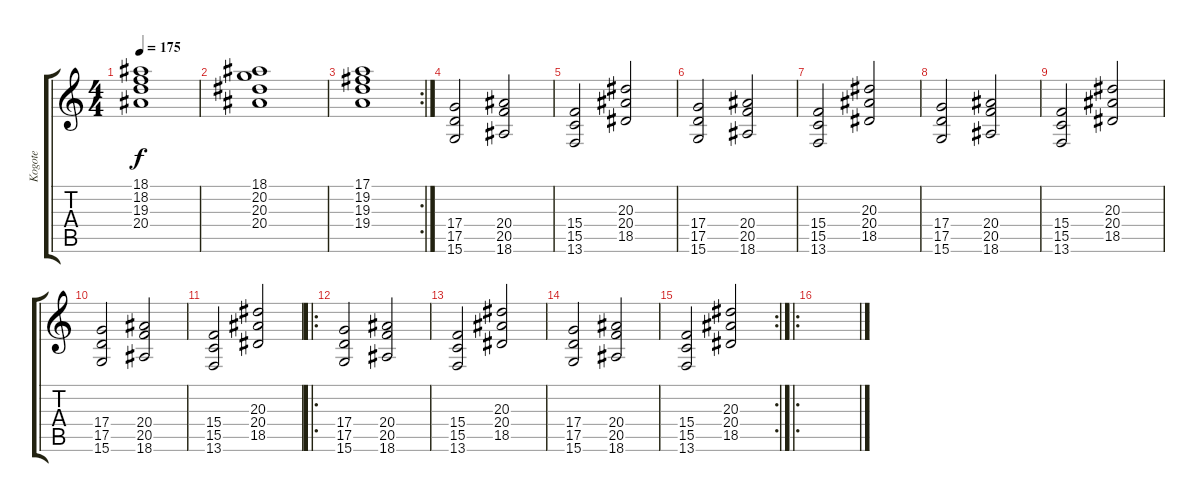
\track ("Kogote" "Kogote") {instrument drawbarorgan}
\staff {score tabs}
\tuning (E4 B3 G3 D3 A2 E2) {hide}
\ts (4 4)
\tempo 175
\clef g2
\ks c
(18.1 18.2 19.3 20.4).1{dy f} |
(18.1 20.2 20.3 20.4).1 |
\rc 2
(17.1 19.2 19.3 19.4).1 |
(17.4 17.5 15.6).2 (20.4 20.5 18.6).2 |
(15.4 15.5 13.6).2 (20.3 20.4 18.5).2 |
(17.4 17.5 15.6).2 (20.4 20.5 18.6).2 |
(15.4 15.5 13.6).2 (20.3 20.4 18.5).2 |
(17.4 17.5 15.6).2 (20.4 20.5 18.6).2 |
(15.4 15.5 13.6).2 (20.3 20.4 18.5).2 |
(17.4 17.5 15.6).2 (20.4 20.5 18.6).2 |
(15.4 15.5 13.6).2 (20.3 20.4 18.5).2 |
\ro
(17.4 17.5 15.6).2 (20.4 20.5 18.6).2 |
(15.4 15.5 13.6).2 (20.3 20.4 18.5).2 |
(17.4 17.5 15.6).2 (20.4 20.5 18.6).2 |
\rc 2
(15.4 15.5 13.6).2 (20.3 20.4 18.5).2 |
\ro
